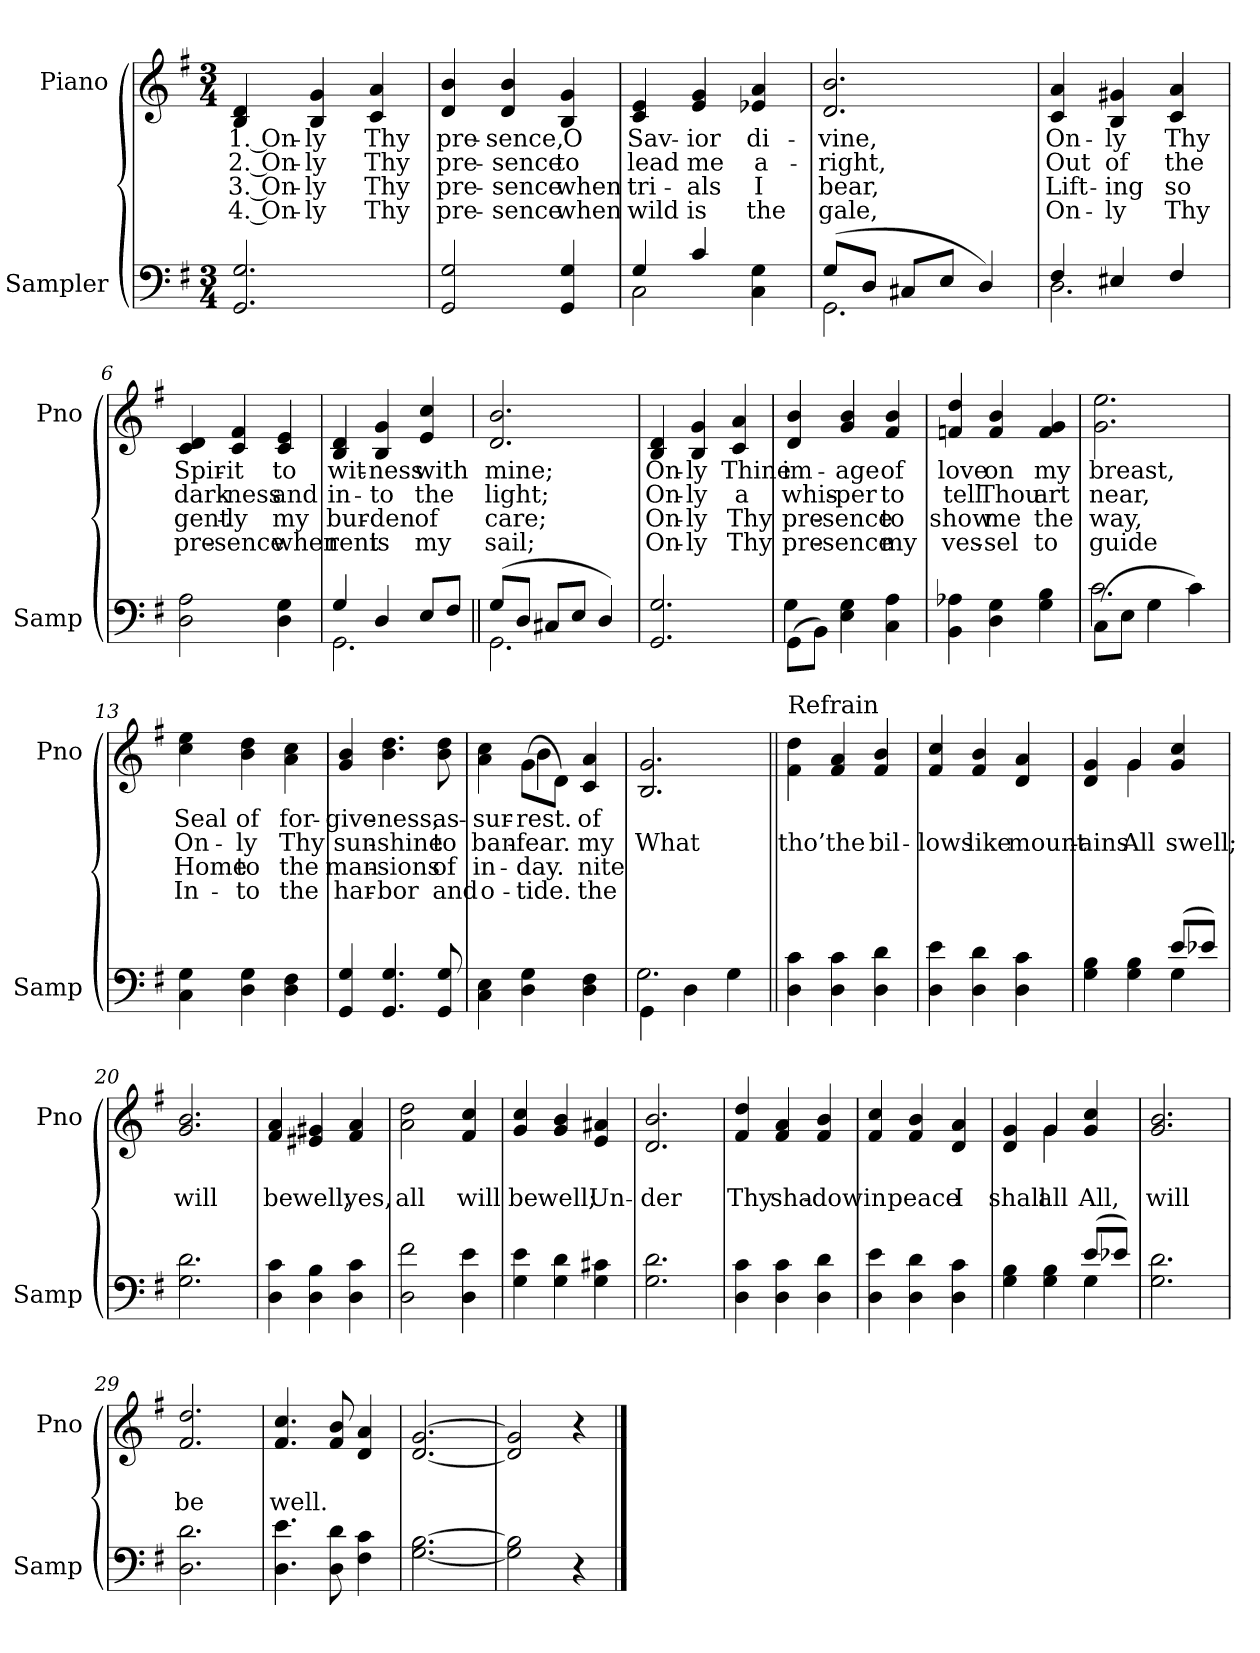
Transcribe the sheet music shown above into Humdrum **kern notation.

**kern	**kern	**text	**text	**text	**text
*part2	*part1	*part1	*part1	*part1	*part1
*staff2	*staff1	*staff1	*staff1	*staff1	*staff1
*I"Sampler	*I"Piano	*	*	*	*
*I'Samp	*I'Pno	*	*	*	*
*clefF4	*clefG2	*	*	*	*
*k[f#]	*k[f#]	*	*	*	*
*G:	*G:	*	*	*	*
*M3/4	*M3/4	*	*	*	*
=1	=1	=1	=1	=1	=1
2.GG 2.G	4B 4d	1. On-	2. On-	3. On-	4. On-
.	4B 4g	-ly	-ly	-ly	-ly
.	4c 4a	Thy	Thy	Thy	Thy
=2	=2	=2	=2	=2	=2
2GG 2G	4d 4b	pre-	pre-	pre-	pre-
.	4d 4b	-sence,	-sence	-sence	-sence
4GG 4G	4B 4g	O	to	when	when
=3	=3	=3	=3	=3	=3
*^	*	*	*	*	*
4G/	2C	4c 4e	Sav-	lead	tri-	wild
4c/	.	4e 4g	-ior	me	-als	is
4C 4G	4ryy	4e-X 4a	di-	a-	I	the
=4	=4	=4	=4	=4	=4	=4
(8G/L	2.GG	2.d 2.b	-vine,	-right,	bear,	gale,
8D/J	.	.	.	.	.	.
8C#X/L	.	.	.	.	.	.
8E/J	.	.	.	.	.	.
4D/)	.	.	.	.	.	.
=5	=5	=5	=5	=5	=5	=5
4F#/	2.D	4c 4a	On-	Out	Lift-	On-
4E#X/	.	4B 4g#X	-ly	of	-ing	-ly
4F#/	.	4c 4a	Thy	the	so	Thy
*v	*v	*	*	*	*	*
=6	=6	=6	=6	=6	=6
2D 2A	4c 4d	Spir-	dark-	gent-	pre-
.	4c 4f#	-it	-ness	-ly	-sence
4D 4G	4c 4e	to	and	my	when
=7	=7	=7	=7	=7	=7
*^	*	*	*	*	*
4G/	2.GG	4B 4d	wit-	in-	bur-	rent
4D/	.	4B 4g	-ness	-to	-den	is
8E/L	.	4e 4cc	with	the	of	my
8F#/J	.	.	.	.	.	.
=8||	=8||	=8	=8	=8	=8	=8
(8G/L	2.GG	2.d 2.b	mine;	light;	care;	sail;
8D/J	.	.	.	.	.	.
8C#X/L	.	.	.	.	.	.
8E/J	.	.	.	.	.	.
4D/)	.	.	.	.	.	.
*v	*v	*	*	*	*	*
=9	=9	=9	=9	=9	=9
2.GG 2.G	4B 4d	On-	On-	On-	On-
.	4B 4g	-ly	-ly	-ly	-ly
.	4c 4a	Thine	a	Thy	Thy
=10	=10	=10	=10	=10	=10
*^	*	*	*	*	*
(8GG\L	4G	4d 4b	im-	whis-	pre-	pre-
8BB\J)	.	.	.	.	.	.
4E 4G	2ryy	4g 4b	-age	-per	-sence	-sence
4C 4A	.	4f# 4b	of	to	to	my
*v	*v	*	*	*	*	*
=11	=11	=11	=11	=11	=11
4BB 4A-X	4fn 4dd	love	tell	show	ves-
4D 4G	4f 4b	on	Thou	me	-sel
4G 4B	4f 4g	my	art	the	to
=12	=12	=12	=12	=12	=12
*^	*	*	*	*	*
(8C\L	2.c	2.g 2.ee	breast,	near,	way,	guide
8E\J	.	.	.	.	.	.
4G\	.	.	.	.	.	.
4c\)	.	.	.	.	.	.
*v	*v	*	*	*	*	*
=13	=13	=13	=13	=13	=13
4C 4G	4cc 4ee	Seal	On-	Home	In-
4D 4G	4b 4dd	of	-ly	to	-to
4D 4F#	4a 4cc	for-	Thy	the	the
=14	=14	=14	=14	=14	=14
4GG 4G	4g 4b	-give-	sun-	man-	har-
4.GG 4.G	4.b 4.dd	-ness,	-shine	-sions	-bor
8GG 8G	8b 8dd	as-	to	of	and
=15	=15	=15	=15	=15	=15
*	*^	*	*	*	*
4C 4E	4a 4cc	4ryy	-sur-	ban-	in-	o-
4D 4G	(8g\L	4b	rest.	fear.	day.	tide.
.	8d\J)	.	.	.	.	.
4D 4F#	4c 4a	4ryy	of	my	-nite	the
*	*v	*v	*	*	*	*
=16	=16	=16	=16	=16	=16
*^	*	*	*	*	*
4GG\	2.G	2.B 2.g	.	What	.	.
4D\	.	.	.	.	.	.
4G\	.	.	.	.	.	.
*v	*v	*	*	*	*	*
=17||	=17||	=17||	=17||	=17||	=17||
!	!LO:TX:t=Refrain	!	!	!	!
4D 4c	4f#\ 4dd\	.	tho’	.	.
4D 4c	4f# 4a	.	the	.	.
4D 4d	4f# 4b	.	bil-	.	.
=18	=18	=18	=18	=18	=18
4D 4e	4f# 4cc	.	-lows	.	.
4D 4d	4f# 4b	.	like	.	.
4D 4c	4d 4a	.	mount-	.	.
=19	=19	=19	=19	=19	=19
*^	*^	*	*	*	*
4G 4B	2ryy	4d 4g	4ryy	.	-ains	.	.
4G 4B	.	4g/	4g	.	All	.	.
(8e/L	4G	4g 4cc	4ryy	.	swell;	.	.
8e-X/J)	.	.	.	.	.	.	.
*v	*v	*	*	*	*	*	*
*	*v	*v	*	*	*	*
=20	=20	=20	=20	=20	=20
2.G 2.d	2.g 2.b	.	will	.	.
=21	=21	=21	=21	=21	=21
4D 4c	4f# 4a	.	be	.	.
4D 4B	4e#X 4g#X	.	well;	.	.
4D 4c	4f# 4a	.	yes,	.	.
=22	=22	=22	=22	=22	=22
2D 2f#	2a 2dd	.	all	.	.
4D 4e	4f# 4cc	.	will	.	.
=23	=23	=23	=23	=23	=23
4G 4e	4g 4cc	.	be	.	.
4G 4d	4g 4b	.	well;	.	.
4G 4c#X	4e 4a#X	.	Un-	.	.
=24	=24	=24	=24	=24	=24
2.G 2.d	2.d 2.b	.	-der	.	.
=25	=25	=25	=25	=25	=25
4D 4c	4f# 4dd	.	Thy	.	.
4D 4c	4f# 4a	.	sha-	.	.
4D 4d	4f# 4b	.	-dow	.	.
=26	=26	=26	=26	=26	=26
4D 4e	4f# 4cc	.	in	.	.
4D 4d	4f# 4b	.	peace	.	.
4D 4c	4d 4a	.	I	.	.
=27	=27	=27	=27	=27	=27
*^	*^	*	*	*	*
4G 4B	2ryy	4d 4g	4ryy	.	shall	.	.
4G 4B	.	4g/	4g	.	all	.	.
(8e/L	4G	4g 4cc	4ryy	.	All,	.	.
8e-X/J)	.	.	.	.	.	.	.
*v	*v	*	*	*	*	*	*
*	*v	*v	*	*	*	*
=28	=28	=28	=28	=28	=28
2.G 2.d	2.g 2.b	.	will	.	.
=29	=29	=29	=29	=29	=29
2.D 2.d	2.f# 2.dd	.	be	.	.
=30	=30	=30	=30	=30	=30
4.D 4.e	4.f# 4.cc	.	well.	.	.
8D 8d	8f# 8b	.	.	.	.
4F# 4c	4d 4a	.	.	.	.
=31	=31	=31	=31	=31	=31
[2.G [2.B	[2.d [2.g	.	.	.	.
=32	=32	=32	=32	=32	=32
2G] 2B]	2d] 2g]	.	.	.	.
4r	4r	.	.	.	.
==	==	==	==	==	==
*-	*-	*-	*-	*-	*-
